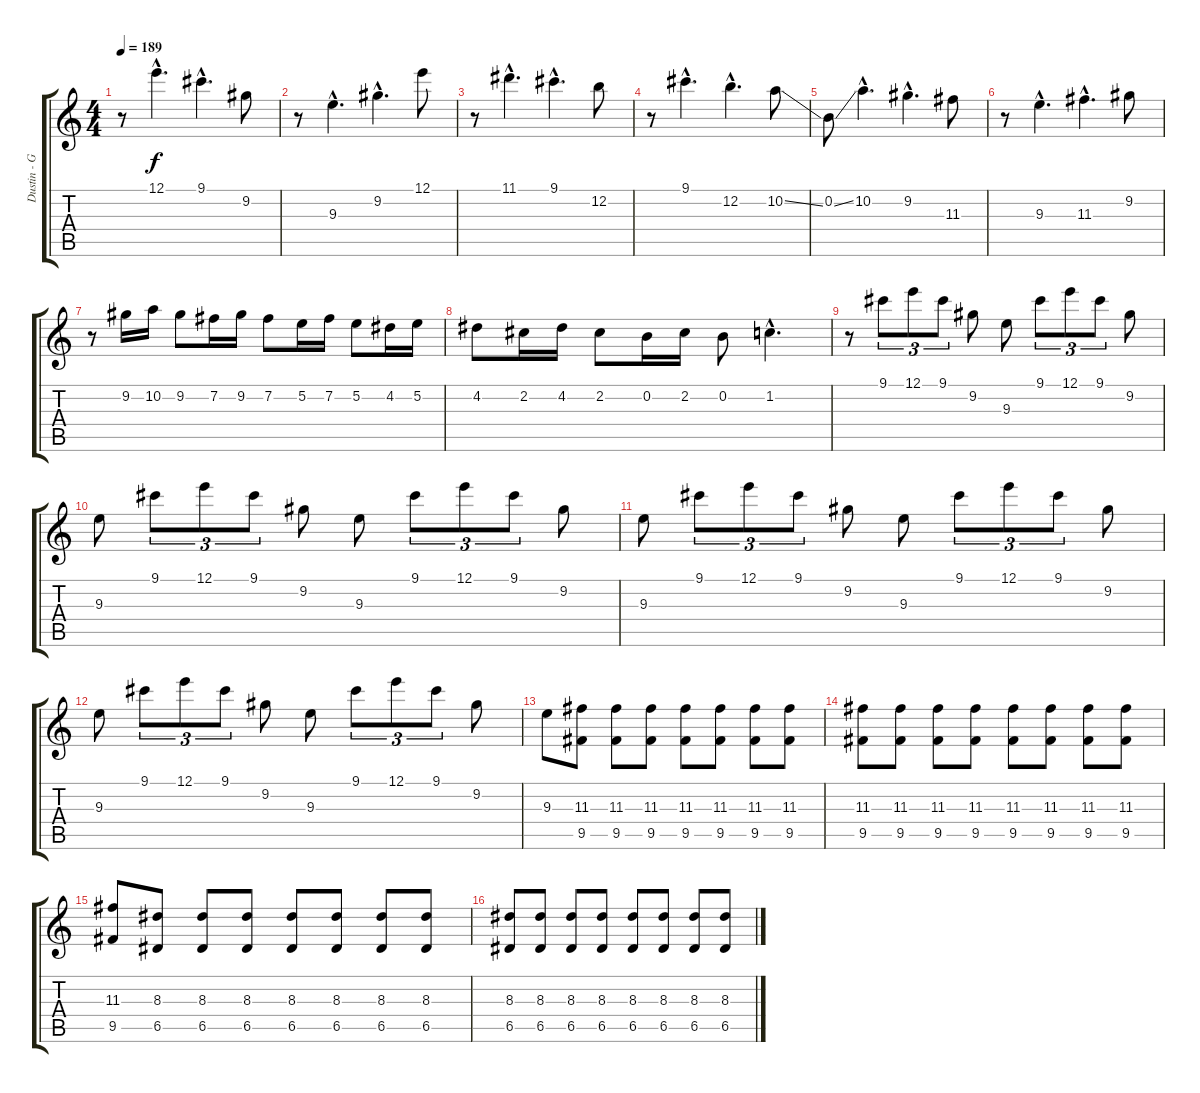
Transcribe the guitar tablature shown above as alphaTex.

\track ("Dustin - Guitar" "Dustin - G") {instrument distortionguitar}
\staff {score tabs}
\tuning (E4 B3 G3 D3 A2 E2) {hide}
\ts (4 4)
\tempo 189
\clef g2
\ks c
r.8{dy f} 12.1{hac}.4{d} 9.1{hac}.4{d} 9.2.8 |
r.8 9.3{hac}.4{d} 9.2{hac}.4{d} 12.1.8 |
r.8 11.1{hac}.4{d} 9.1{hac}.4{d} 12.2.8 |
r.8 9.1{hac}.4{d} 12.2{hac}.4{d} 10.2{ss}.8 |
0.2{ss}.8 10.2{hac}.4{d} 9.2{hac}.4{d} 11.3.8 |
r.8 9.3{hac}.4{d} 11.3{hac}.4{d} 9.2.8 |
r.8 9.2.16 10.2.16 9.2.8 7.2.16 9.2.16 7.2.8 5.2.16 7.2.16 5.2.8 4.2.16 5.2.16 |
4.2.8 2.2.16 4.2.16 2.2.8 0.2.16 2.2.16 0.2.8 1.2{hac}.4{d} |
r.8 9.1.8{tu (3 2)} 12.1.8{tu (3 2)} 9.1.8{tu (3 2)} 9.2.8 9.3.8 9.1.8{tu (3 2)} 12.1.8{tu (3 2)} 9.1.8{tu (3 2)} 9.2.8 |
9.3.8 9.1.8{tu (3 2)} 12.1.8{tu (3 2)} 9.1.8{tu (3 2)} 9.2.8 9.3.8 9.1.8{tu (3 2)} 12.1.8{tu (3 2)} 9.1.8{tu (3 2)} 9.2.8 |
9.3.8 9.1.8{tu (3 2)} 12.1.8{tu (3 2)} 9.1.8{tu (3 2)} 9.2.8 9.3.8 9.1.8{tu (3 2)} 12.1.8{tu (3 2)} 9.1.8{tu (3 2)} 9.2.8 |
9.3.8 9.1.8{tu (3 2)} 12.1.8{tu (3 2)} 9.1.8{tu (3 2)} 9.2.8 9.3.8 9.1.8{tu (3 2)} 12.1.8{tu (3 2)} 9.1.8{tu (3 2)} 9.2.8 |
9.3.8 (11.3 9.5).8{volume 10} (11.3 9.5).8 (11.3 9.5).8 (11.3 9.5).8 (11.3 9.5).8 (11.3 9.5).8 (11.3 9.5).8 |
(11.3 9.5).8 (11.3 9.5).8 (11.3 9.5).8 (11.3 9.5).8 (11.3 9.5).8 (11.3 9.5).8 (11.3 9.5).8 (11.3 9.5).8 |
(11.3 9.5).8 (8.3 6.5).8 (8.3 6.5).8 (8.3 6.5).8 (8.3 6.5).8 (8.3 6.5).8 (8.3 6.5).8 (8.3 6.5).8 |
(8.3 6.5).8 (8.3 6.5).8 (8.3 6.5).8 (8.3 6.5).8 (8.3 6.5).8 (8.3 6.5).8 (8.3 6.5).8 (8.3 6.5).8
